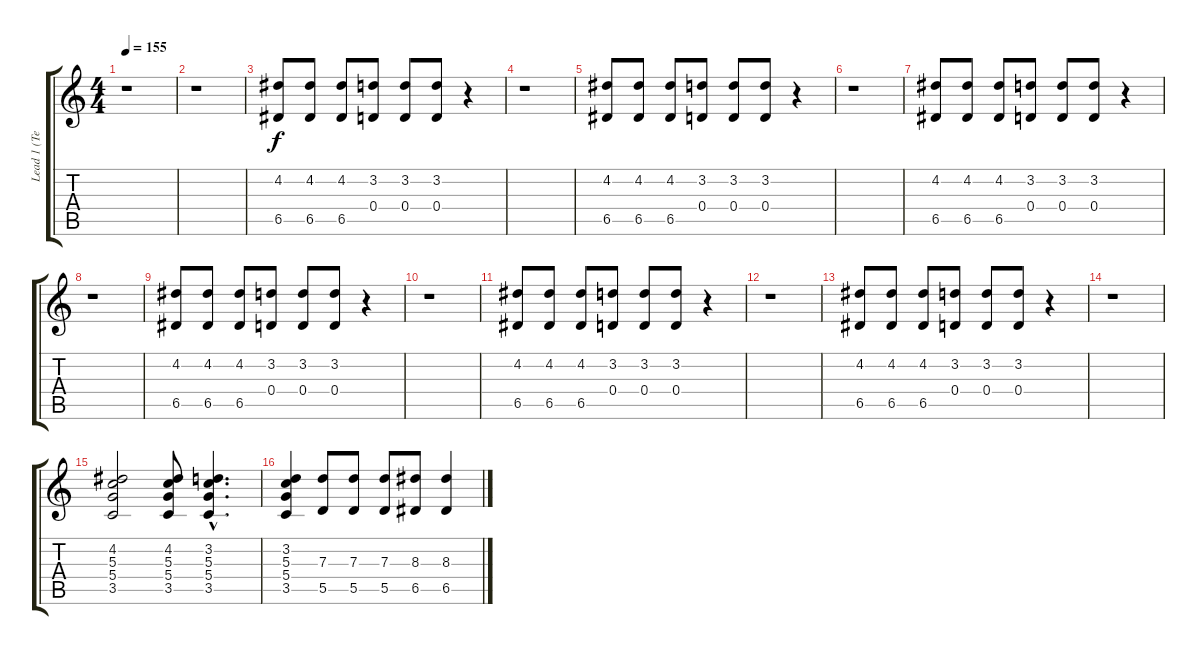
\track ("Lead 1 (Terry)" "Lead 1 (Te") {instrument distortionguitar}
\staff {score tabs}
\tuning (E4 B3 G3 D3 A2 E2) {hide}
\ts (4 4)
\tempo 155
\clef g2
\ks c
r.1{dy f instrument distortionguitar} |
r.1 |
(4.2 6.5).8 (4.2 6.5).8 (4.2 6.5).8 (3.2 0.4).8 (3.2 0.4).8 (3.2 0.4).8 r.4 |
r.1 |
(4.2 6.5).8 (4.2 6.5).8 (4.2 6.5).8 (3.2 0.4).8 (3.2 0.4).8 (3.2 0.4).8 r.4 |
r.1 |
(4.2 6.5).8 (4.2 6.5).8 (4.2 6.5).8 (3.2 0.4).8 (3.2 0.4).8 (3.2 0.4).8 r.4 |
r.1 |
(4.2 6.5).8 (4.2 6.5).8 (4.2 6.5).8 (3.2 0.4).8 (3.2 0.4).8 (3.2 0.4).8 r.4 |
r.1 |
(4.2 6.5).8 (4.2 6.5).8 (4.2 6.5).8 (3.2 0.4).8 (3.2 0.4).8 (3.2 0.4).8 r.4 |
r.1 |
(4.2 6.5).8 (4.2 6.5).8 (4.2 6.5).8 (3.2 0.4).8 (3.2 0.4).8 (3.2 0.4).8 r.4 |
r.1 |
(4.2 5.3 5.4 3.5).2 (4.2 5.3 5.4 3.5).8 (3.2{hac} 5.3{hac} 5.4{hac} 3.5{hac}).4{d} |
(3.2 5.3 5.4 3.5).4 (7.3 5.5).8 (7.3 5.5).8 (7.3 5.5).8 (8.3 6.5).8 (8.3 6.5).4
